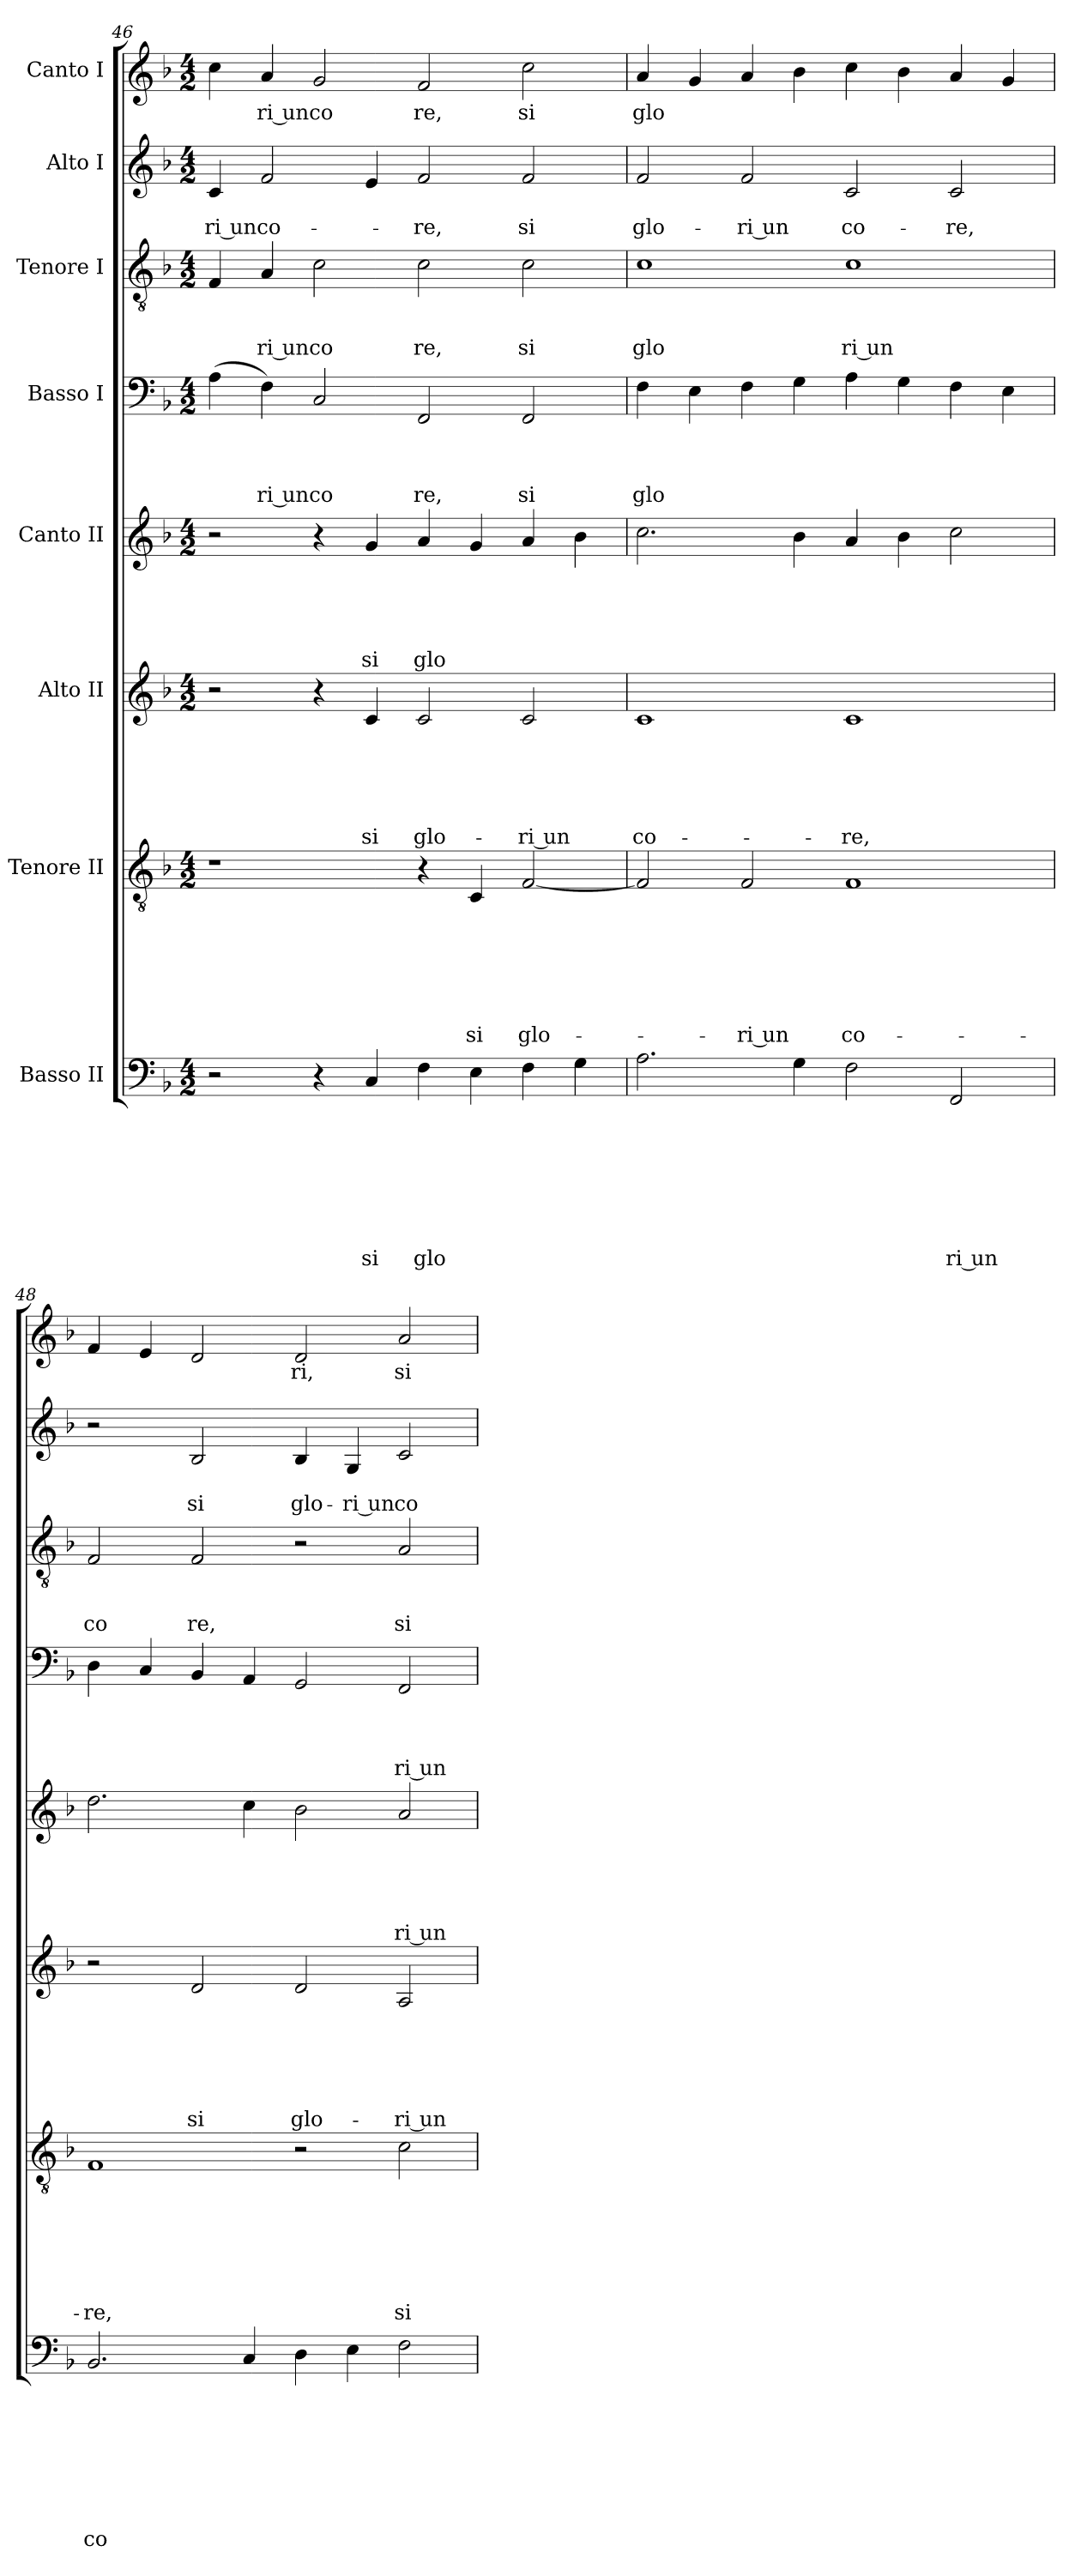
**kern	**text	**text	**text	**text	**text	**text	**text	**text	**kern	**text	**text	**text	**text	**text	**text	**text	**kern	**text	**text	**text	**text	**text	**text	**kern	**text	**text	**text	**text	**text	**kern	**text	**text	**text	**text	**kern	**text	**text	**text	**kern	**text	**text	**kern	**text
*part8	*part8	*part8	*part8	*part8	*part8	*part8	*part8	*part8	*part7	*part7	*part7	*part7	*part7	*part7	*part7	*part7	*part6	*part6	*part6	*part6	*part6	*part6	*part6	*part5	*part5	*part5	*part5	*part5	*part5	*part4	*part4	*part4	*part4	*part4	*part3	*part3	*part3	*part3	*part2	*part2	*part2	*part1	*part1
*staff8	*staff8	*staff8	*staff8	*staff8	*staff8	*staff8	*staff8	*staff8	*staff7	*staff7	*staff7	*staff7	*staff7	*staff7	*staff7	*staff7	*staff6	*staff6	*staff6	*staff6	*staff6	*staff6	*staff6	*staff5	*staff5	*staff5	*staff5	*staff5	*staff5	*staff4	*staff4	*staff4	*staff4	*staff4	*staff3	*staff3	*staff3	*staff3	*staff2	*staff2	*staff2	*staff1	*staff1
*I"Basso II	*	*	*	*	*	*	*	*	*I"Tenore II	*	*	*	*	*	*	*	*I"Alto II	*	*	*	*	*	*	*I"Canto II	*	*	*	*	*	*I"Basso I	*	*	*	*	*I"Tenore I	*	*	*	*I"Alto I	*	*	*I"Canto I	*
!!LO:PB:g=z
*clefF4	*	*	*	*	*	*	*	*	*clefGv2	*	*	*	*	*	*	*	*clefG2	*	*	*	*	*	*	*clefG2	*	*	*	*	*	*clefF4	*	*	*	*	*clefGv2	*	*	*	*clefG2	*	*	*clefG2	*
*k[b-]	*	*	*	*	*	*	*	*	*k[b-]	*	*	*	*	*	*	*	*k[b-]	*	*	*	*	*	*	*k[b-]	*	*	*	*	*	*k[b-]	*	*	*	*	*k[b-]	*	*	*	*k[b-]	*	*	*k[b-]	*
*F:	*	*	*	*	*	*	*	*	*F:	*	*	*	*	*	*	*	*F:	*	*	*	*	*	*	*F:	*	*	*	*	*	*F:	*	*	*	*	*F:	*	*	*	*F:	*	*	*F:	*
*M4/2	*	*	*	*	*	*	*	*	*M4/2	*	*	*	*	*	*	*	*M4/2	*	*	*	*	*	*	*M4/2	*	*	*	*	*	*M4/2	*	*	*	*	*M4/2	*	*	*	*M4/2	*	*	*M4/2	*
=46	=46	=46	=46	=46	=46	=46	=46	=46	=46	=46	=46	=46	=46	=46	=46	=46	=46	=46	=46	=46	=46	=46	=46	=46	=46	=46	=46	=46	=46	=46	=46	=46	=46	=46	=46	=46	=46	=46	=46	=46	=46	=46	=46
!	!	!	!	!	!	!	!	!	!	!	!	!	!	!	!	!	!	!	!	!	!	!	!	!	!	!	!	!	!	!	!	!	!	!	!	!	!	!	!	!	!LO:LY:b:rj	!	!
2r	.	.	.	.	.	.	.	.	1r	.	.	.	.	.	.	.	2r	.	.	.	.	.	.	2r	.	.	.	.	.	(>4A\	.	.	.	.	4F/	.	.	.	4c/	.	ri un	4cc\	.
!	!	!	!	!	!	!	!	!	!	!	!	!	!	!	!	!	!	!	!	!	!	!	!	!	!	!	!	!	!	!	!	!	!	!LO:LY:b:rj	!	!	!	!LO:LY:b:rj	!	!	!LO:LY:b	!	!LO:LY:b:rj
.	.	.	.	.	.	.	.	.	.	.	.	.	.	.	.	.	.	.	.	.	.	.	.	.	.	.	.	.	.	4F\)	.	.	.	ri un	4A/	.	.	ri un	2f/	.	co-	4a/	-ri un
!	!	!	!	!	!	!	!	!	!	!	!	!	!	!	!	!	!	!	!	!	!	!	!	!	!	!	!	!	!	!	!	!	!	!LO:LY:b	!	!	!	!LO:LY:b	!	!	!	!	!LO:LY:b
4r	.	.	.	.	.	.	.	.	.	.	.	.	.	.	.	.	4r	.	.	.	.	.	.	4r	.	.	.	.	.	2C/	.	.	.	co	2c\	.	.	co	.	.	.	2g/	co
!	!	!	!	!	!	!	!	!LO:LY:b	!	!	!	!	!	!	!	!	!	!	!	!	!	!	!LO:LY:b	!	!	!	!	!	!LO:LY:b	!	!	!	!	!	!	!	!	!	!	!	!	!	!
4C/	.	.	.	.	.	.	.	si	.	.	.	.	.	.	.	.	4c/	.	.	.	.	.	si	4g/	.	.	.	.	si	.	.	.	.	.	.	.	.	.	4e/	.	.	.	.
!	!	!	!	!	!	!	!	!LO:LY:b	!	!	!	!	!	!	!	!	!	!	!	!	!	!	!LO:LY:b	!	!	!	!	!	!LO:LY:b	!	!	!	!	!LO:LY:b	!	!	!	!LO:LY:b	!	!	!LO:LY:b	!	!LO:LY:b
4F\	.	.	.	.	.	.	.	glo	4r	.	.	.	.	.	.	.	2c/	.	.	.	.	.	glo-	4a/	.	.	.	.	glo	2FF/	.	.	.	re,	2c\	.	.	re,	2f/	.	-re,	2f/	re,
!	!	!	!	!	!	!	!	!	!	!	!	!	!	!	!	!LO:LY:b	!	!	!	!	!	!	!	!	!	!	!	!	!	!	!	!	!	!	!	!	!	!	!	!	!	!	!
4E\	.	.	.	.	.	.	.	.	4C/	.	.	.	.	.	.	si	.	.	.	.	.	.	.	4g/	.	.	.	.	.	.	.	.	.	.	.	.	.	.	.	.	.	.	.
!	!	!	!	!	!	!	!	!	!	!	!	!	!	!	!	!LO:LY:b	!	!	!	!	!	!	!LO:LY:b:rj	!	!	!	!	!	!	!	!	!	!	!LO:LY:b	!	!	!	!LO:LY:b	!	!	!LO:LY:b	!	!LO:LY:b
4F\	.	.	.	.	.	.	.	.	[<2F/	.	.	.	.	.	.	glo-	2c/	.	.	.	.	.	-ri un	4a/	.	.	.	.	.	2FF/	.	.	.	si	2c\	.	.	si	2f/	.	si	2cc\	si
4G\	.	.	.	.	.	.	.	.	.	.	.	.	.	.	.	.	.	.	.	.	.	.	.	4b-\	.	.	.	.	.	.	.	.	.	.	.	.	.	.	.	.	.	.	.
=47	=47	=47	=47	=47	=47	=47	=47	=47	=47	=47	=47	=47	=47	=47	=47	=47	=47	=47	=47	=47	=47	=47	=47	=47	=47	=47	=47	=47	=47	=47	=47	=47	=47	=47	=47	=47	=47	=47	=47	=47	=47	=47	=47
!	!	!	!	!	!	!	!	!	!	!	!	!	!	!	!	!	!	!	!	!	!	!	!LO:LY:b	!	!	!	!	!	!	!	!	!	!	!LO:LY:b	!	!	!	!LO:LY:b	!	!	!LO:LY:b	!	!LO:LY:b
2.A\	.	.	.	.	.	.	.	.	2F/]	.	.	.	.	.	.	.	1c	.	.	.	.	.	co-	2.cc\	.	.	.	.	.	4F\	.	.	.	glo	1c	.	.	glo	2f/	.	glo-	4a/	glo
.	.	.	.	.	.	.	.	.	.	.	.	.	.	.	.	.	.	.	.	.	.	.	.	.	.	.	.	.	.	4E\	.	.	.	.	.	.	.	.	.	.	.	4g/	.
!	!	!	!	!	!	!	!	!	!	!	!	!	!	!	!	!LO:LY:b:rj	!	!	!	!	!	!	!	!	!	!	!	!	!	!	!	!	!	!	!	!	!	!	!	!	!LO:LY:b:rj	!	!
.	.	.	.	.	.	.	.	.	2F/	.	.	.	.	.	.	-ri un	.	.	.	.	.	.	.	.	.	.	.	.	.	4F\	.	.	.	.	.	.	.	.	2f/	.	-ri un	4a/	.
4G\	.	.	.	.	.	.	.	.	.	.	.	.	.	.	.	.	.	.	.	.	.	.	.	4b-\	.	.	.	.	.	4G\	.	.	.	.	.	.	.	.	.	.	.	4b-\	.
!	!	!	!	!	!	!	!	!	!	!	!	!	!	!	!	!LO:LY:b	!	!	!	!	!	!	!LO:LY:b	!	!	!	!	!	!	!	!	!	!	!	!	!	!	!LO:LY:b:rj	!	!	!LO:LY:b	!	!
2F\	.	.	.	.	.	.	.	.	1F	.	.	.	.	.	.	co-	1c	.	.	.	.	.	-re,	4a/	.	.	.	.	.	4A\	.	.	.	.	1c	.	.	ri un	2c/	.	co-	4cc\	.
.	.	.	.	.	.	.	.	.	.	.	.	.	.	.	.	.	.	.	.	.	.	.	.	4b-\	.	.	.	.	.	4G\	.	.	.	.	.	.	.	.	.	.	.	4b-\	.
!	!	!	!	!	!	!	!	!LO:LY:b:rj	!	!	!	!	!	!	!	!	!	!	!	!	!	!	!	!	!	!	!	!	!	!	!	!	!	!	!	!	!	!	!	!	!LO:LY:b	!	!
2FF/	.	.	.	.	.	.	.	ri un	.	.	.	.	.	.	.	.	.	.	.	.	.	.	.	2cc\	.	.	.	.	.	4F\	.	.	.	.	.	.	.	.	2c/	.	-re,	4a/	.
.	.	.	.	.	.	.	.	.	.	.	.	.	.	.	.	.	.	.	.	.	.	.	.	.	.	.	.	.	.	4E\	.	.	.	.	.	.	.	.	.	.	.	4g/	.
=48	=48	=48	=48	=48	=48	=48	=48	=48	=48	=48	=48	=48	=48	=48	=48	=48	=48	=48	=48	=48	=48	=48	=48	=48	=48	=48	=48	=48	=48	=48	=48	=48	=48	=48	=48	=48	=48	=48	=48	=48	=48	=48	=48
!	!	!	!	!	!	!	!	!LO:LY:b	!	!	!	!	!	!	!	!LO:LY:b	!	!	!	!	!	!	!	!	!	!	!	!	!	!	!	!	!	!	!	!	!	!LO:LY:b	!	!	!	!	!
2.BB-/	.	.	.	.	.	.	.	co	1F	.	.	.	.	.	.	-re,	2r	.	.	.	.	.	.	2.dd\	.	.	.	.	.	4D\	.	.	.	.	2F/	.	.	co	2r	.	.	4f/	.
.	.	.	.	.	.	.	.	.	.	.	.	.	.	.	.	.	.	.	.	.	.	.	.	.	.	.	.	.	.	4C/	.	.	.	.	.	.	.	.	.	.	.	4e/	.
!	!	!	!	!	!	!	!	!	!	!	!	!	!	!	!	!	!	!	!	!	!	!	!LO:LY:b	!	!	!	!	!	!	!	!	!	!	!	!	!	!	!LO:LY:b	!	!	!LO:LY:b	!	!
.	.	.	.	.	.	.	.	.	.	.	.	.	.	.	.	.	2d/	.	.	.	.	.	si	.	.	.	.	.	.	4BB-/	.	.	.	.	2F/	.	.	re,	2B-/	.	si	2d/	.
4C/	.	.	.	.	.	.	.	.	.	.	.	.	.	.	.	.	.	.	.	.	.	.	.	4cc\	.	.	.	.	.	4AA/	.	.	.	.	.	.	.	.	.	.	.	.	.
!	!	!	!	!	!	!	!	!	!	!	!	!	!	!	!	!	!	!	!	!	!	!	!LO:LY:b	!	!	!	!	!	!	!	!	!	!	!	!	!	!	!	!	!	!LO:LY:b	!	!LO:LY:b
4D\	.	.	.	.	.	.	.	.	2r	.	.	.	.	.	.	.	2d/	.	.	.	.	.	glo-	2b-\	.	.	.	.	.	2GG/	.	.	.	.	2r	.	.	.	4B-/	.	glo-	2d/	ri,
!	!	!	!	!	!	!	!	!	!	!	!	!	!	!	!	!	!	!	!	!	!	!	!	!	!	!	!	!	!	!	!	!	!	!	!	!	!	!	!	!	!LO:LY:b:rj	!	!
4E\	.	.	.	.	.	.	.	.	.	.	.	.	.	.	.	.	.	.	.	.	.	.	.	.	.	.	.	.	.	.	.	.	.	.	.	.	.	.	4G/	.	-ri un	.	.
!	!	!	!	!	!	!	!	!	!	!	!	!	!	!	!	!LO:LY:b	!	!	!	!	!	!	!LO:LY:b:rj	!	!	!	!	!	!LO:LY:b:rj	!	!	!	!	!LO:LY:b:rj	!	!	!	!LO:LY:b	!	!	!LO:LY:b	!	!LO:LY:b
2F\	.	.	.	.	.	.	.	.	2c\	.	.	.	.	.	.	si	2A/	.	.	.	.	.	-ri un	2a/	.	.	.	.	ri un	2FF/	.	.	.	ri un	2A/	.	.	si	2c/	.	co-	2a/	si
=	=	=	=	=	=	=	=	=	=	=	=	=	=	=	=	=	=	=	=	=	=	=	=	=	=	=	=	=	=	=	=	=	=	=	=	=	=	=	=	=	=	=	=
*-	*-	*-	*-	*-	*-	*-	*-	*-	*-	*-	*-	*-	*-	*-	*-	*-	*-	*-	*-	*-	*-	*-	*-	*-	*-	*-	*-	*-	*-	*-	*-	*-	*-	*-	*-	*-	*-	*-	*-	*-	*-	*-	*-
